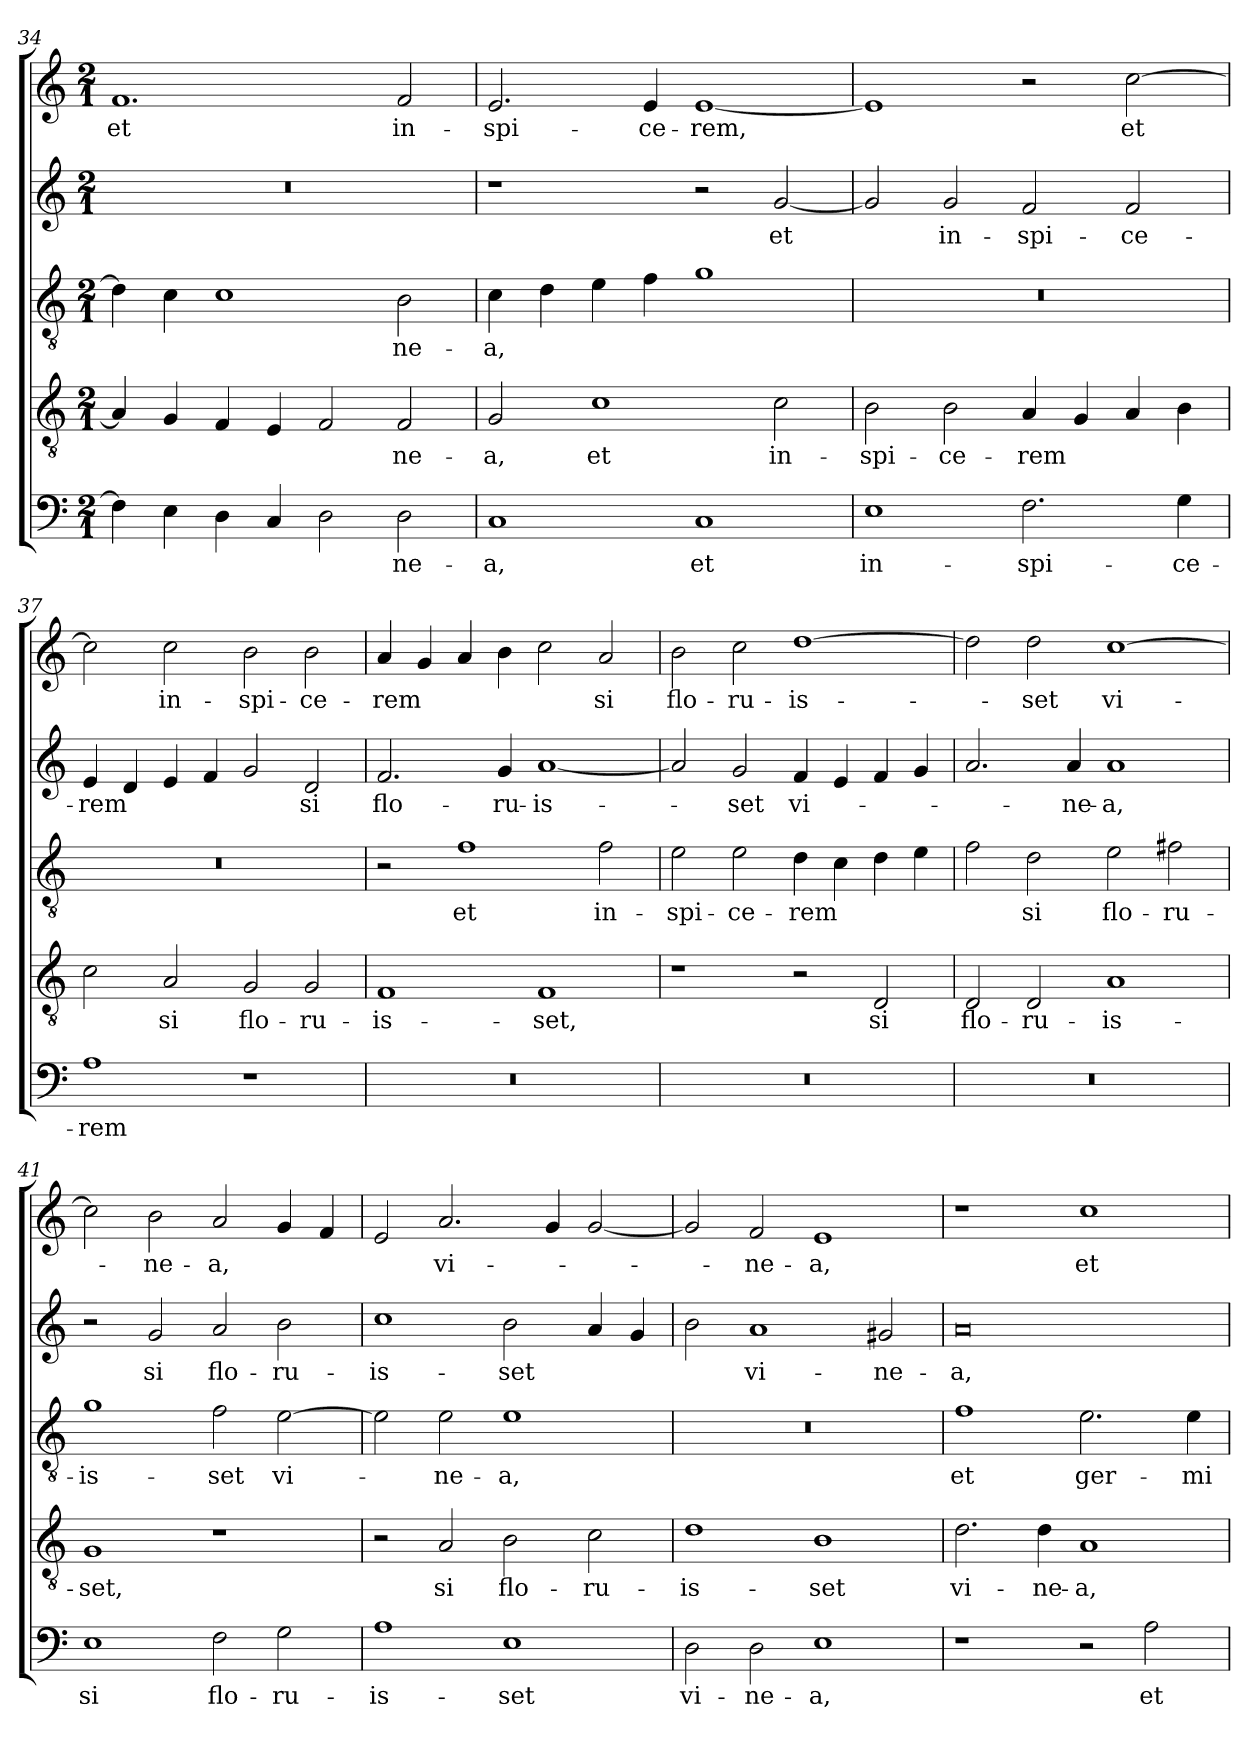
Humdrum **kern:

**kern	**text	**kern	**text	**kern	**text	**kern	**text	**kern	**text
*part5	*part5	*part4	*part4	*part3	*part3	*part2	*part2	*part1	*part1
*staff5	*staff5	*staff4	*staff4	*staff3	*staff3	*staff2	*staff2	*staff1	*staff1
*clefF4	*	*clefGv2	*	*clefGv2	*	*clefG2	*	*clefG2	*
*k[]	*	*k[]	*	*k[]	*	*k[]	*	*k[]	*
*C:	*	*C:	*	*C:	*	*C:	*	*C:	*
*M2/1	*	*M2/1	*	*M2/1	*	*M2/1	*	*M2/1	*
=34	=34	=34	=34	=34	=34	=34	=34	=34	=34
!	!	!	!	!	!	!	!	!	!LO:LY:b
4F\]	.	4A/]	.	4d\]	.	0r	.	1.f	et
4E\	.	4G/	.	4c\	.	.	.	.	.
4D\	.	4F/	.	1c	.	.	.	.	.
4C/	.	4E/	.	.	.	.	.	.	.
2D\	.	2F/	.	.	.	.	.	.	.
!	!LO:LY:b	!	!LO:LY:b	!	!LO:LY:b	!	!	!	!LO:LY:b
2D\	-ne-	2F/	-ne-	2B\	-ne-	.	.	2f/	in-
=35	=35	=35	=35	=35	=35	=35	=35	=35	=35
!	!LO:LY:b	!	!LO:LY:b	!	!LO:LY:b	!	!	!	!LO:LY:b
1C	-a,	2G/	-a,	4c\	-a,	1r	.	2.e/	-spi-
.	.	.	.	4d\	.	.	.	.	.
!	!	!	!LO:LY:b	!	!	!	!	!	!
.	.	1c	et	4e\	.	.	.	.	.
!	!	!	!	!	!	!	!	!	!LO:LY:b
.	.	.	.	4f\	.	.	.	4e/	-ce-
!	!LO:LY:b	!	!	!	!	!	!	!	!LO:LY:b
1C	et	.	.	1g	.	2r	.	[1e	-rem,
!	!	!	!LO:LY:b	!	!	!	!LO:LY:b	!	!
.	.	2c\	in-	.	.	[2g/	et	.	.
=36	=36	=36	=36	=36	=36	=36	=36	=36	=36
!	!LO:LY:b	!	!LO:LY:b	!	!	!	!	!	!
1E	in-	2B\	-spi-	0r	.	2g/]	.	1e]	.
!	!	!	!LO:LY:b	!	!	!	!LO:LY:b	!	!
.	.	2B\	-ce-	.	.	2g/	in-	.	.
!	!LO:LY:b	!	!LO:LY:b	!	!	!	!LO:LY:b	!	!
2.F\	-spi-	4A/	-rem	.	.	2f/	-spi-	2r	.
.	.	4G/	.	.	.	.	.	.	.
!	!	!	!	!	!	!	!LO:LY:b	!	!LO:LY:b
.	.	4A/	.	.	.	2f/	-ce-	[2cc\	et
!	!LO:LY:b	!	!	!	!	!	!	!	!
4G\	-ce-	4B\	.	.	.	.	.	.	.
!!LO:LB:g=z
=37	=37	=37	=37	=37	=37	=37	=37	=37	=37
!	!LO:LY:b	!	!	!	!	!	!LO:LY:b	!	!
1A	-rem	2c\	.	0r	.	4e/	-rem	2cc\]	.
.	.	.	.	.	.	4d/	.	.	.
!	!	!	!LO:LY:b	!	!	!	!	!	!LO:LY:b
.	.	2A/	si	.	.	4e/	.	2cc\	in-
.	.	.	.	.	.	4f/	.	.	.
!	!	!	!LO:LY:b	!	!	!	!	!	!LO:LY:b
1r	.	2G/	flo-	.	.	2g/	.	2b\	-spi-
!	!	!	!LO:LY:b	!	!	!	!LO:LY:b	!	!LO:LY:b
.	.	2G/	-ru-	.	.	2d/	si	2b\	-ce-
=38	=38	=38	=38	=38	=38	=38	=38	=38	=38
!	!	!	!LO:LY:b	!	!	!	!LO:LY:b	!	!LO:LY:b
0r	.	1F	-is-	2r	.	2.f/	flo-	4a/	-rem
.	.	.	.	.	.	.	.	4g/	.
!	!	!	!	!	!LO:LY:b	!	!	!	!
.	.	.	.	1f	et	.	.	4a/	.
!	!	!	!	!	!	!	!LO:LY:b	!	!
.	.	.	.	.	.	4g/	-ru-	4b\	.
!	!	!	!LO:LY:b	!	!	!	!LO:LY:b	!	!
.	.	1F	-set,	.	.	[1a	-is-	2cc\	.
!	!	!	!	!	!LO:LY:b	!	!	!	!LO:LY:b
.	.	.	.	2f\	in-	.	.	2a/	si
=39	=39	=39	=39	=39	=39	=39	=39	=39	=39
!	!	!	!	!	!LO:LY:b	!	!	!	!LO:LY:b
0r	.	1r	.	2e\	-spi-	2a/]	.	2b\	flo-
!	!	!	!	!	!LO:LY:b	!	!LO:LY:b	!	!LO:LY:b
.	.	.	.	2e\	-ce-	2g/	-set	2cc\	-ru-
!	!	!	!	!	!LO:LY:b	!	!LO:LY:b	!	!LO:LY:b
.	.	2r	.	4d\	-rem	4f/	vi-	[1dd	-is-
.	.	.	.	4c\	.	4e/	.	.	.
!	!	!	!LO:LY:b	!	!	!	!	!	!
.	.	2D/	si	4d\	.	4f/	.	.	.
.	.	.	.	4e\	.	4g/	.	.	.
=40	=40	=40	=40	=40	=40	=40	=40	=40	=40
!	!	!	!LO:LY:b	!	!	!	!	!	!
0r	.	2D/	flo-	2f\	.	2.a/	.	2dd\]	.
!	!	!	!LO:LY:b	!	!LO:LY:b	!	!	!	!LO:LY:b
.	.	2D/	-ru-	2d\	si	.	.	2dd\	-set
!	!	!	!	!	!	!	!LO:LY:b	!	!
.	.	.	.	.	.	4a/	-ne-	.	.
!	!	!	!LO:LY:b	!	!LO:LY:b	!	!LO:LY:b	!	!LO:LY:b
.	.	1A	-is-	2e\	flo-	1a	-a,	[1cc	vi-
!	!	!	!	!	!LO:LY:b	!	!	!	!
.	.	.	.	2f#X\	-ru-	.	.	.	.
=41	=41	=41	=41	=41	=41	=41	=41	=41	=41
!	!LO:LY:b	!	!LO:LY:b	!	!LO:LY:b	!	!	!	!
1E	si	1G	-set,	1g	-is-	2r	.	2cc\]	.
!	!	!	!	!	!	!	!LO:LY:b	!	!LO:LY:b
.	.	.	.	.	.	2g/	si	2b\	-ne-
!	!LO:LY:b	!	!	!	!LO:LY:b	!	!LO:LY:b	!	!LO:LY:b
2F\	flo-	1r	.	2f\	-set	2a/	flo-	2a/	-a,
!	!LO:LY:b	!	!	!	!LO:LY:b	!	!LO:LY:b	!	!
2G\	-ru-	.	.	[2e\	vi-	2b\	-ru-	4g/	.
.	.	.	.	.	.	.	.	4f/	.
=42	=42	=42	=42	=42	=42	=42	=42	=42	=42
!	!LO:LY:b	!	!	!	!	!	!LO:LY:b	!	!
1A	-is-	2r	.	2e\]	.	1cc	-is-	2e/	.
!	!	!	!LO:LY:b	!	!LO:LY:b	!	!	!	!LO:LY:b
.	.	2A/	si	2e\	-ne-	.	.	2.a/	vi-
!	!LO:LY:b	!	!LO:LY:b	!	!LO:LY:b	!	!LO:LY:b	!	!
1E	-set	2B\	flo-	1e	-a,	2b\	-set	.	.
.	.	.	.	.	.	.	.	4g/	.
!	!	!	!LO:LY:b	!	!	!	!	!	!
.	.	2c\	-ru-	.	.	4a/	.	[2g/	.
.	.	.	.	.	.	4g/	.	.	.
!!LO:LB:g=z
=43	=43	=43	=43	=43	=43	=43	=43	=43	=43
!	!LO:LY:b	!	!LO:LY:b	!	!	!	!	!	!
2D\	vi-	1d	-is-	0r	.	2b\	.	2g/]	.
!	!LO:LY:b	!	!	!	!	!	!LO:LY:b	!	!LO:LY:b
2D\	-ne-	.	.	.	.	1a	vi-	2f/	-ne-
!	!LO:LY:b	!	!LO:LY:b	!	!	!	!	!	!LO:LY:b
1E	-a,	1B	-set	.	.	.	.	1e	-a,
!	!	!	!	!	!	!	!LO:LY:b	!	!
.	.	.	.	.	.	2g#X/	-ne-	.	.
=44	=44	=44	=44	=44	=44	=44	=44	=44	=44
!	!	!	!LO:LY:b	!	!LO:LY:b	!	!LO:LY:b	!	!
1r	.	2.d\	vi-	1f	et	0a	-a,	1r	.
!	!	!	!LO:LY:b	!	!	!	!	!	!
.	.	4d\	-ne-	.	.	.	.	.	.
!	!	!	!LO:LY:b	!	!LO:LY:b	!	!	!	!LO:LY:b
2r	.	1A	-a,	2.e\	ger-	.	.	1cc	et
!	!LO:LY:b	!	!	!	!	!	!	!	!
2A\	et	.	.	.	.	.	.	.	.
!	!	!	!	!	!LO:LY:b	!	!	!	!
.	.	.	.	4e\	-mi-	.	.	.	.
=	=	=	=	=	=	=	=	=	=
*-	*-	*-	*-	*-	*-	*-	*-	*-	*-
